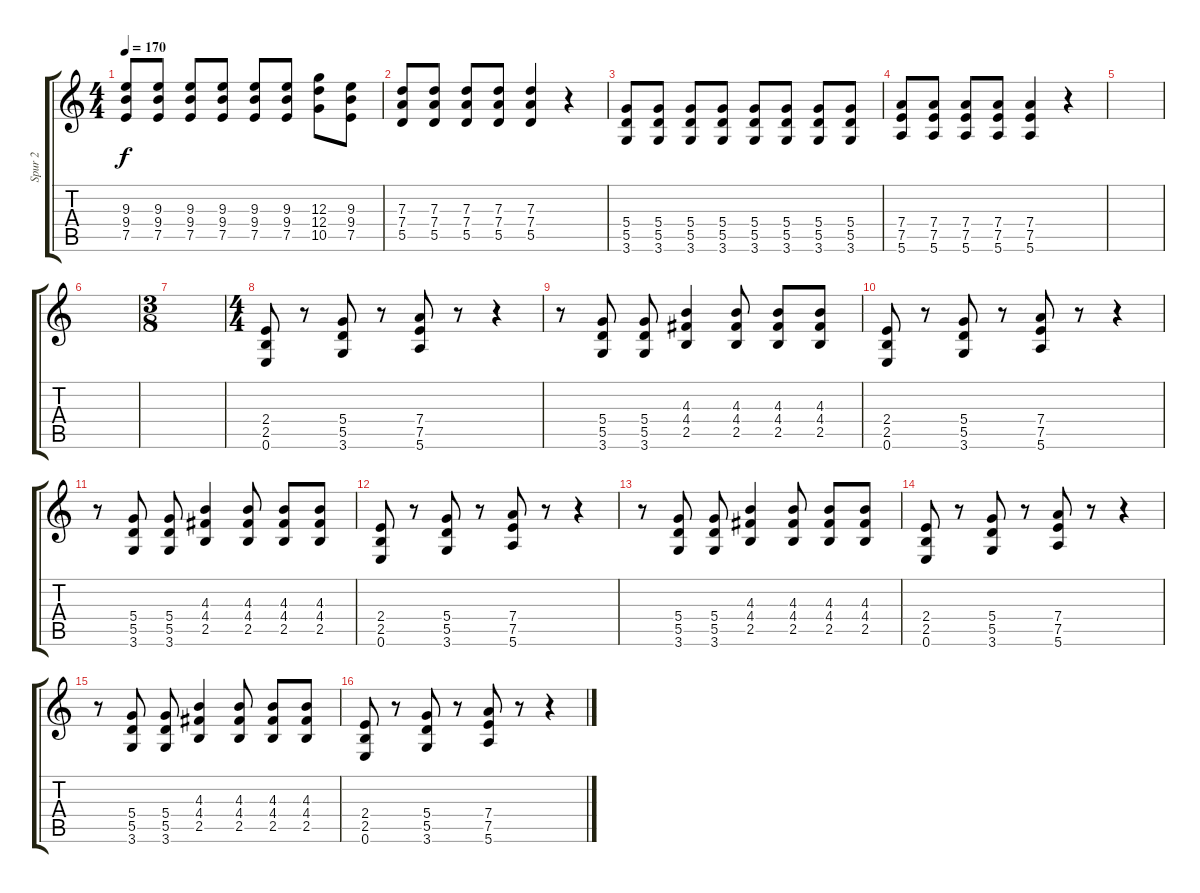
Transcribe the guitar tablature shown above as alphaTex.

\track ("Spur 2" "Spur 2") {instrument distortionguitar}
\staff {score tabs}
\tuning (E4 B3 G3 D3 A2 E2) {hide}
\ts (4 4)
\tempo 170
\clef g2
\ks c
(9.3 9.4 7.5).8{dy f} (9.3 9.4 7.5).8 (9.3 9.4 7.5).8 (9.3 9.4 7.5).8 (9.3 9.4 7.5).8 (9.3 9.4 7.5).8 (12.3 12.4 10.5).8 (9.3 9.4 7.5).8 |
(7.3 7.4 5.5).8 (7.3 7.4 5.5).8 (7.3 7.4 5.5).8 (7.3 7.4 5.5).8 (7.3 7.4 5.5).4 r.4 |
(5.4 5.5 3.6).8 (5.4 5.5 3.6).8 (5.4 5.5 3.6).8 (5.4 5.5 3.6).8 (5.4 5.5 3.6).8 (5.4 5.5 3.6).8 (5.4 5.5 3.6).8 (5.4 5.5 3.6).8 |
(7.4 7.5 5.6).8 (7.4 7.5 5.6).8 (7.4 7.5 5.6).8 (7.4 7.5 5.6).8 (7.4 7.5 5.6).4 r.4 |
|
|
\ts (3 8)
|
\ts (4 4)
(2.4 2.5 0.6).8 r.8 (5.4 5.5 3.6).8 r.8 (7.4 7.5 5.6).8 r.8 r.4 |
r.8 (5.4 5.5 3.6).8 (5.4 5.5 3.6).8 (4.3 4.4 2.5).4 (4.3 4.4 2.5).8 (4.3 4.4 2.5).8 (4.3 4.4 2.5).8 |
(2.4 2.5 0.6).8 r.8 (5.4 5.5 3.6).8 r.8 (7.4 7.5 5.6).8 r.8 r.4 |
r.8 (5.4 5.5 3.6).8 (5.4 5.5 3.6).8 (4.3 4.4 2.5).4 (4.3 4.4 2.5).8 (4.3 4.4 2.5).8 (4.3 4.4 2.5).8 |
(2.4 2.5 0.6).8 r.8 (5.4 5.5 3.6).8 r.8 (7.4 7.5 5.6).8 r.8 r.4 |
r.8 (5.4 5.5 3.6).8 (5.4 5.5 3.6).8 (4.3 4.4 2.5).4 (4.3 4.4 2.5).8 (4.3 4.4 2.5).8 (4.3 4.4 2.5).8 |
(2.4 2.5 0.6).8 r.8 (5.4 5.5 3.6).8 r.8 (7.4 7.5 5.6).8 r.8 r.4 |
r.8 (5.4 5.5 3.6).8 (5.4 5.5 3.6).8 (4.3 4.4 2.5).4 (4.3 4.4 2.5).8 (4.3 4.4 2.5).8 (4.3 4.4 2.5).8 |
(2.4 2.5 0.6).8 r.8 (5.4 5.5 3.6).8 r.8 (7.4 7.5 5.6).8 r.8 r.4
